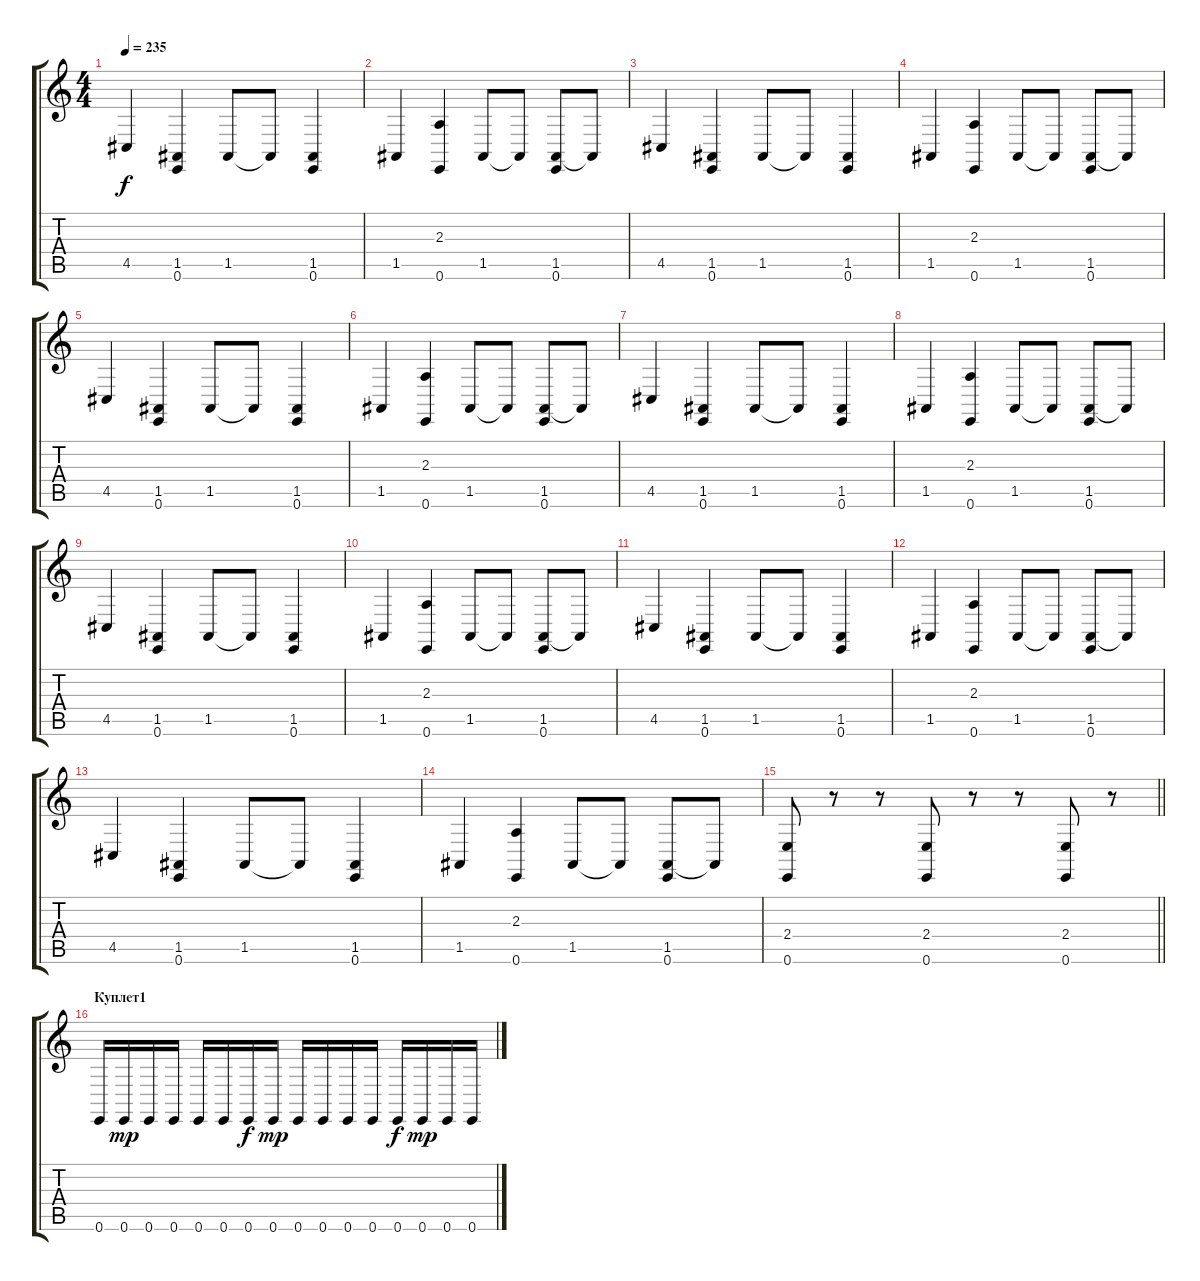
\track "" {instrument acousticgrandpiano}
\staff {score tabs}
\tuning (E4 B3 G3 D3 A2 E2) {hide}
\ts (4 4)
\tempo 235
\clef g2
\ks c
4.5.4{dy f} (1.5 0.6).4 1.5.8 1.5{t}.8 (1.5 0.6).4 |
1.5.4 (2.3 0.6).4 1.5.8 1.5{t}.8 (1.5 0.6).8 1.5{t}.8 |
4.5.4 (1.5 0.6).4 1.5.8 1.5{t}.8 (1.5 0.6).4 |
1.5.4 (2.3 0.6).4 1.5.8 1.5{t}.8 (1.5 0.6).8 1.5{t}.8 |
4.5.4 (1.5 0.6).4 1.5.8 1.5{t}.8 (1.5 0.6).4 |
1.5.4 (2.3 0.6).4 1.5.8 1.5{t}.8 (1.5 0.6).8 1.5{t}.8 |
4.5.4 (1.5 0.6).4 1.5.8 1.5{t}.8 (1.5 0.6).4 |
1.5.4 (2.3 0.6).4 1.5.8 1.5{t}.8 (1.5 0.6).8 1.5{t}.8 |
4.5.4 (1.5 0.6).4 1.5.8 1.5{t}.8 (1.5 0.6).4 |
1.5.4 (2.3 0.6).4 1.5.8 1.5{t}.8 (1.5 0.6).8 1.5{t}.8 |
4.5.4 (1.5 0.6).4 1.5.8 1.5{t}.8 (1.5 0.6).4 |
1.5.4 (2.3 0.6).4 1.5.8 1.5{t}.8 (1.5 0.6).8 1.5{t}.8 |
4.5.4 (1.5 0.6).4 1.5.8 1.5{t}.8 (1.5 0.6).4 |
1.5.4 (2.3 0.6).4 1.5.8 1.5{t}.8 (1.5 0.6).8 1.5{t}.8 |
\barLineRight lightlight
(2.4 0.6).8 r.8 r.8 (2.4 0.6).8 r.8 r.8 (2.4 0.6).8 r.8 |
\section ("" "Куплет1")
0.6.16 0.6.16{dy mp} 0.6.16 0.6.16 0.6.16 0.6.16 0.6.16{dy f} 0.6.16{dy mp} 0.6.16 0.6.16 0.6.16 0.6.16 0.6.16{dy f} 0.6.16{dy mp} 0.6.16 0.6.16
